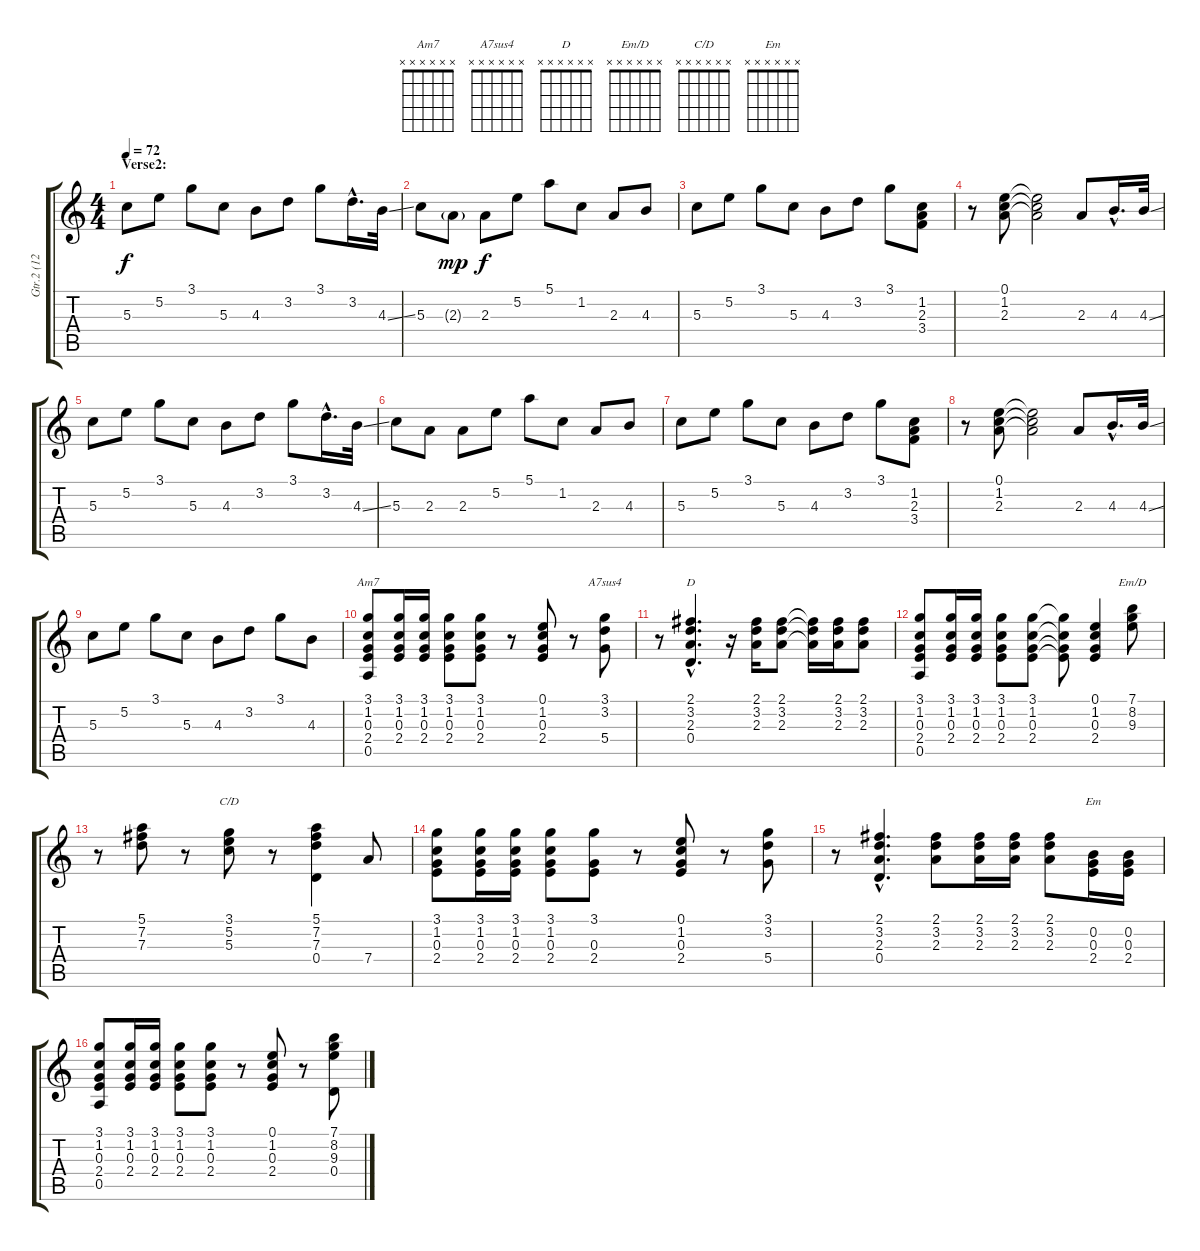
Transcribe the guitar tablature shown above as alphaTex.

\track ("Gtr.2 (12 string)" "Gtr.2 (12 ") {instrument electricguitarjazz}
\staff {score tabs}
\tuning (E4 B3 G3 D3 A2 E2) {hide}
\chord ("Am7" x x x x x x) {firstfret 0}
\chord ("A7sus4" x x x x x x) {firstfret 0}
\chord ("D" x x x x x x) {firstfret 0}
\chord ("Em/D" x x x x x x) {firstfret 0}
\chord ("C/D" x x x x x x) {firstfret 0}
\chord ("Em" x x x x x x) {firstfret 0}
\ts (4 4)
\section ("" "Verse2:")
\tempo 72
\clef g2
\ks c
5.3.8{dy f} 5.2.8 3.1.8 5.3.8 4.3.8 3.2.8 3.1.8 3.2{hac}.16{d} 4.3{ss}.32 |
5.3.8 2.3{g}.8{dy mp} 2.3.8{dy f} 5.2.8 5.1.8 1.2.8 2.3.8 4.3.8 |
5.3.8 5.2.8 3.1.8 5.3.8 4.3.8 3.2.8 3.1.8 (1.2 2.3 3.4).8 |
r.8 (0.1 1.2 2.3).8 (0.1{t} 1.2{t} 2.3{t}).2 2.3.8 4.3{hac}.16{d} 4.3{ss}.32 |
5.3.8 5.2.8 3.1.8 5.3.8 4.3.8 3.2.8 3.1.8 3.2{hac}.16{d} 4.3{ss}.32 |
5.3.8 2.3.8 2.3.8 5.2.8 5.1.8 1.2.8 2.3.8 4.3.8 |
5.3.8 5.2.8 3.1.8 5.3.8 4.3.8 3.2.8 3.1.8 (1.2 2.3 3.4).8 |
r.8 (0.1 1.2 2.3).8 (0.1{t} 1.2{t} 2.3{t}).2 2.3.8 4.3{hac}.16{d} 4.3{ss}.32 |
5.3.8 5.2.8 3.1.8 5.3.8 4.3.8 3.2.8 3.1.8 4.3.8 |
(3.1 1.2 0.3 2.4 0.5).8{ch "Am7"} (3.1 1.2 0.3 2.4).16 (3.1 1.2 0.3 2.4).16 (3.1 1.2 0.3 2.4).8 (3.1 1.2 0.3 2.4).8 r.8 (0.1 1.2 0.3 2.4).8 r.8 (3.1 3.2 5.4).8{ch "A7sus4"} |
r.8 (2.1{hac} 3.2{hac} 2.3{hac} 0.4{hac}).4{d ch "D"} r.16 (2.1 3.2 2.3).16 (2.1 3.2 2.3).8 (2.1{t} 3.2{t} 2.3{t}).16 (2.1 3.2 2.3).16 (2.1 3.2 2.3).8 |
(3.1 1.2 0.3 2.4 0.5).8 (3.1 1.2 0.3 2.4).16 (3.1 1.2 0.3 2.4).16 (3.1 1.2 0.3 2.4).8 (3.1 1.2 0.3 2.4).8 (3.1{t} 1.2{t} 0.3{t} 2.4{t}).8 (0.1 1.2 0.3 2.4).4 (7.1 8.2 9.3).8{ch "Em/D"} |
r.8 (5.1 7.2 7.3).8 r.8 (3.1 5.2 5.3).8{ch "C/D"} r.8 (5.1 7.2 7.3 0.4).4 7.4.8 |
(3.1 1.2 0.3 2.4).8 (3.1 1.2 0.3 2.4).16 (3.1 1.2 0.3 2.4).16 (3.1 1.2 0.3 2.4).8 (3.1 0.3 2.4).8 r.8 (0.1 1.2 0.3 2.4).8 r.8 (3.1 3.2 5.4).8 |
r.8 (2.1{hac} 3.2{hac} 2.3{hac} 0.4{hac}).4{d} (2.1 3.2 2.3).8 (2.1 3.2 2.3).16 (2.1 3.2 2.3).16 (2.1 3.2 2.3).8 (0.2 0.3 2.4).16{ch "Em"} (0.2 0.3 2.4).16 |
(3.1 1.2 0.3 2.4 0.5).8 (3.1 1.2 0.3 2.4).16 (3.1 1.2 0.3 2.4).16 (3.1 1.2 0.3 2.4).8 (3.1 1.2 0.3 2.4).8 r.8 (0.1 1.2 0.3 2.4).8 r.8 (7.1 8.2 9.3 0.4).8
